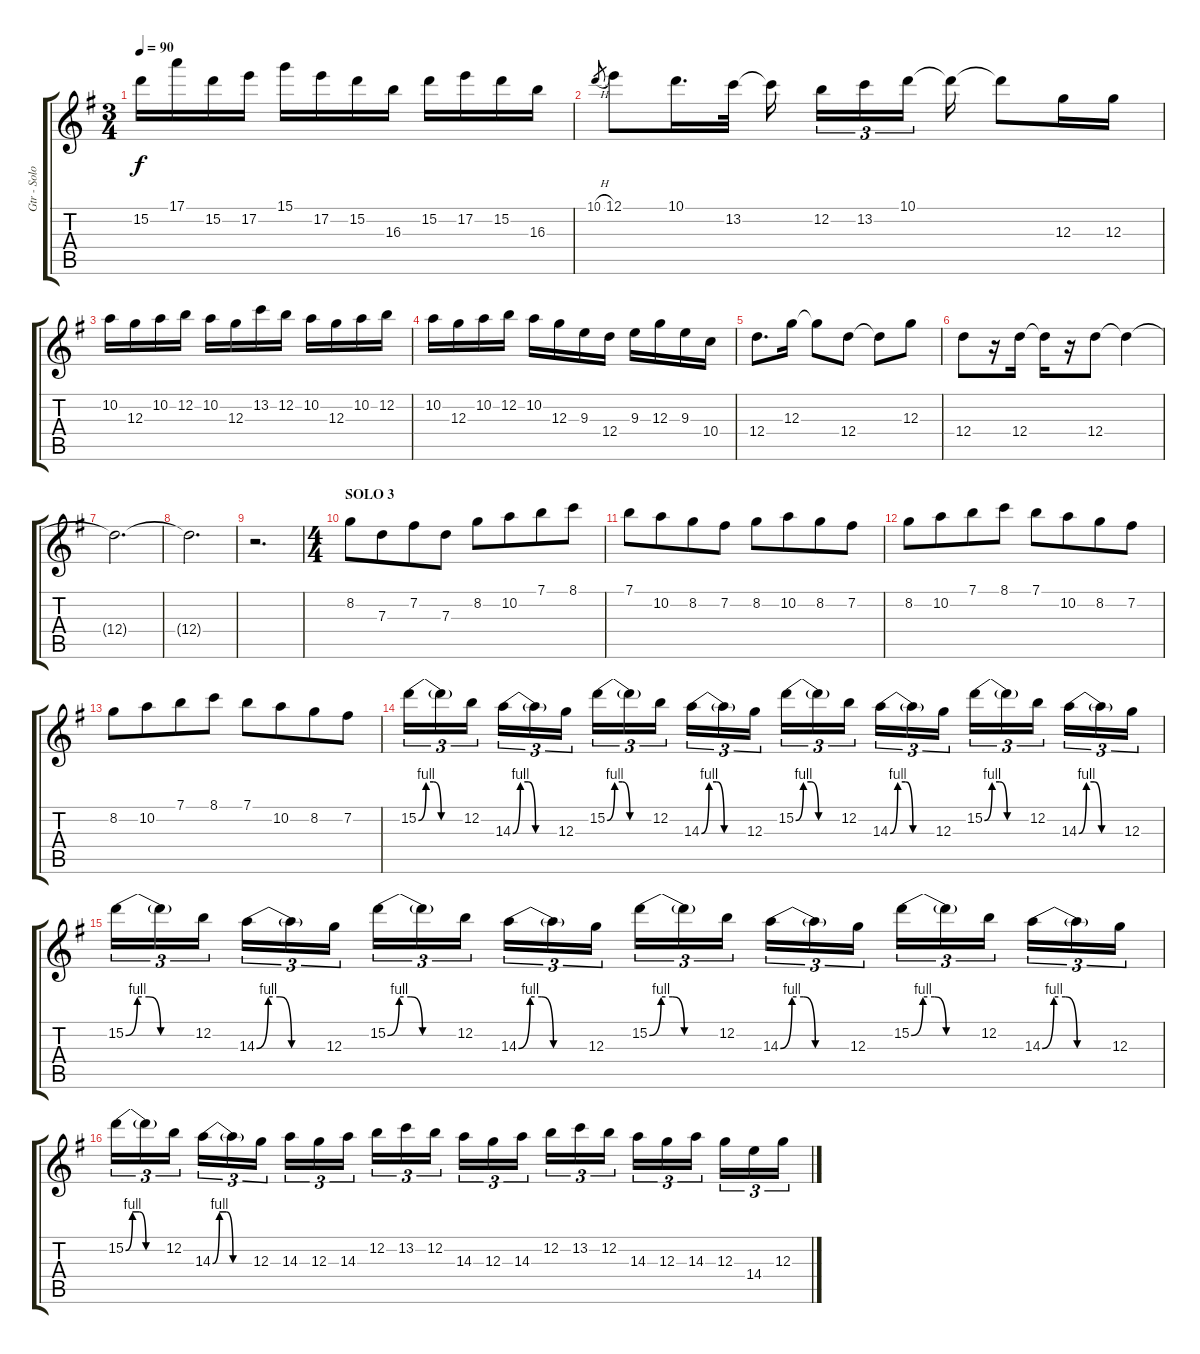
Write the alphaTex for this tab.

\track ("Gtr - Solo" "Gtr - Solo") {instrument overdrivenguitar}
\staff {score tabs}
\tuning (E4 B3 G3 D3 A2 E2) {hide}
\ts (3 4)
\tempo 90
\clef g2
\ks g
15.2.16{dy f} 17.1.16 15.2.16 17.2.16 15.1.16 17.2.16 15.2.16 16.3.16 15.2.16 17.2.16 15.2.16 16.3.16 |
10.1{h}.8{gr} 12.1.8 10.1.16{d} 13.2.32 13.2{t}.16{beam splitsecondary} 12.2.16{tu (3 2)} 13.2.16{tu (3 2)} 10.1.16{tu (3 2) beam splitsecondary} 10.1{t}.16 10.1{t}.8 12.3.16 12.3.16 |
10.2.16 12.3.16 10.2.16 12.2.16 10.2.16 12.3.16 13.2.16 12.2.16 10.2.16 12.3.16 10.2.16 12.2.16 |
10.2.16 12.3.16 10.2.16 12.2.16 10.2.16 12.3.16 9.3.16 12.4.16 9.3.16 12.3.16 9.3.16 10.4.16 |
12.4.8{d} 12.3.16 12.3{t}.8 12.4.8 12.4{t}.8 12.3.8 |
12.4.8 r.16 12.4.16 12.4{t}.16 r.16 12.4.8 12.4{t}.4 |
12.4{t}.2{d} |
12.4{t}.2{d} |
r.2{d} |
\ts (4 4)
\section ("" "SOLO 3")
8.2.8 7.3.8{beam merge} 7.2.8 7.3.8 8.2.8 10.2.8{beam merge} 7.1.8 8.1.8 |
7.1.8 10.2.8{beam merge} 8.2.8 7.2.8 8.2.8 10.2.8{beam merge} 8.2.8 7.2.8 |
8.2.8 10.2.8{beam merge} 7.1.8 8.1.8 7.1.8 10.2.8{beam merge} 8.2.8 7.2.8 |
8.2.8 10.2.8{beam merge} 7.1.8 8.1.8 7.1.8 10.2.8{beam merge} 8.2.8 7.2.8 |
15.2{be (custom 0 0 10 4 20 4 30 0 60 0)}.16{tu (3 2)} 15.2{t}.16{tu (3 2)} 12.2.16{tu (3 2) beam splitsecondary} 14.3{be (custom 0 0 10 4 20 4 30 0 60 0)}.16{tu (3 2)} 14.3{t}.16{tu (3 2)} 12.3.16{tu (3 2)} 15.2{be (custom 0 0 10 4 20 4 30 0 60 0)}.16{tu (3 2)} 15.2{t}.16{tu (3 2)} 12.2.16{tu (3 2) beam splitsecondary} 14.3{be (custom 0 0 10 4 20 4 30 0 60 0)}.16{tu (3 2)} 14.3{t}.16{tu (3 2)} 12.3.16{tu (3 2)} 15.2{be (custom 0 0 10 4 20 4 30 0 60 0)}.16{tu (3 2)} 15.2{t}.16{tu (3 2)} 12.2.16{tu (3 2) beam splitsecondary} 14.3{be (custom 0 0 10 4 20 4 30 0 60 0)}.16{tu (3 2)} 14.3{t}.16{tu (3 2)} 12.3.16{tu (3 2)} 15.2{be (custom 0 0 10 4 20 4 30 0 60 0)}.16{tu (3 2)} 15.2{t}.16{tu (3 2)} 12.2.16{tu (3 2) beam splitsecondary} 14.3{be (custom 0 0 10 4 20 4 30 0 60 0)}.16{tu (3 2)} 14.3{t}.16{tu (3 2)} 12.3.16{tu (3 2)} |
15.2{be (custom 0 0 10 4 20 4 30 0 60 0)}.16{tu (3 2)} 15.2{t}.16{tu (3 2)} 12.2.16{tu (3 2) beam splitsecondary} 14.3{be (custom 0 0 10 4 20 4 30 0 60 0)}.16{tu (3 2)} 14.3{t}.16{tu (3 2)} 12.3.16{tu (3 2)} 15.2{be (custom 0 0 10 4 20 4 30 0 60 0)}.16{tu (3 2)} 15.2{t}.16{tu (3 2)} 12.2.16{tu (3 2) beam splitsecondary} 14.3{be (custom 0 0 10 4 20 4 30 0 60 0)}.16{tu (3 2)} 14.3{t}.16{tu (3 2)} 12.3.16{tu (3 2)} 15.2{be (custom 0 0 10 4 20 4 30 0 60 0)}.16{tu (3 2)} 15.2{t}.16{tu (3 2)} 12.2.16{tu (3 2) beam splitsecondary} 14.3{be (custom 0 0 10 4 20 4 30 0 60 0)}.16{tu (3 2)} 14.3{t}.16{tu (3 2)} 12.3.16{tu (3 2)} 15.2{be (custom 0 0 10 4 20 4 30 0 60 0)}.16{tu (3 2)} 15.2{t}.16{tu (3 2)} 12.2.16{tu (3 2) beam splitsecondary} 14.3{be (custom 0 0 10 4 20 4 30 0 60 0)}.16{tu (3 2)} 14.3{t}.16{tu (3 2)} 12.3.16{tu (3 2)} |
15.2{be (custom 0 0 10 4 20 4 30 0 60 0)}.16{tu (3 2)} 15.2{t}.16{tu (3 2)} 12.2.16{tu (3 2) beam splitsecondary} 14.3{be (custom 0 0 10 4 20 4 30 0 60 0)}.16{tu (3 2)} 14.3{t}.16{tu (3 2)} 12.3.16{tu (3 2)} 14.3.16{tu (3 2)} 12.3.16{tu (3 2)} 14.3.16{tu (3 2) beam splitsecondary} 12.2.16{tu (3 2)} 13.2.16{tu (3 2)} 12.2.16{tu (3 2)} 14.3.16{tu (3 2)} 12.3.16{tu (3 2)} 14.3.16{tu (3 2) beam splitsecondary} 12.2.16{tu (3 2)} 13.2.16{tu (3 2)} 12.2.16{tu (3 2)} 14.3.16{tu (3 2)} 12.3.16{tu (3 2)} 14.3.16{tu (3 2) beam splitsecondary} 12.3.16{tu (3 2)} 14.4.16{tu (3 2)} 12.3.16{tu (3 2)}
